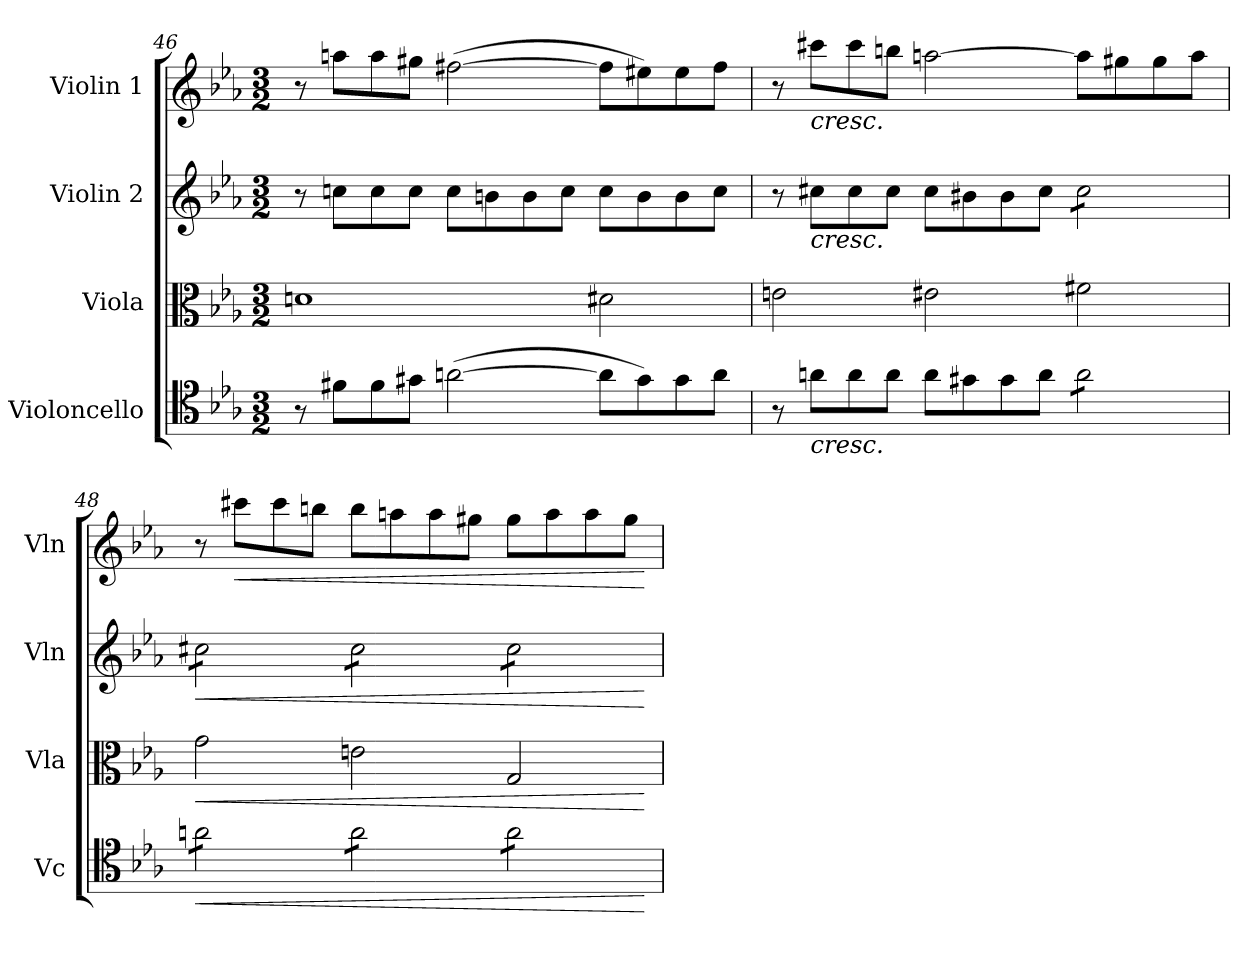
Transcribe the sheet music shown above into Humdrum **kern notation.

**kern	**dynam	**kern	**dynam	**kern	**dynam	**kern	**dynam
*part4	*part4	*part3	*part3	*part2	*part2	*part1	*part1
*staff4	*staff4	*staff3	*staff3	*staff2	*staff2	*staff1	*staff1
*I"Violoncello	*	*I"Viola	*	*I"Violin 2	*	*I"Violin 1	*
*I'Vc	*	*I'Vla	*	*I'Vln	*	*I'Vln	*
*clefC4	*	*clefC3	*	*clefG2	*	*clefG2	*
*k[b-e-a-]	*	*k[b-e-a-]	*	*k[b-e-a-]	*	*k[b-e-a-]	*
*M3/2	*	*M3/2	*	*M3/2	*	*M3/2	*
=46	=46	=46	=46	=46	=46	=46	=46
8r	.	1dn	.	8r	.	8r	.
8f#X\L	.	.	.	8ccn\L	.	8aan\L	.
8f#\	.	.	.	8cc\	.	8aa\	.
8g#X\J	.	.	.	8cc\J	.	8gg#X\J	.
([2an\	.	.	.	8cc\L	.	([2ff#X\	.
.	.	.	.	8bn\	.	.	.
.	.	.	.	8b\	.	.	.
.	.	.	.	8cc\J	.	.	.
8a\L]	.	2d#X\	.	8cc\L	.	8ff#\L]	.
8g#\)	.	.	.	8b\	.	8ee#X\)	.
8g#\	.	.	.	8b\	.	8ee#\	.
8a\J	.	.	.	8cc\J	.	8ff#\J	.
!!LO:LB:g=z
=47	=47	=47	=47	=47	=47	=47	=47
8r	.	2en\	.	8r	.	8r	.
!	!	!	!	!	!	!LO:TX:b:i:t=cresc.	!
!	!	!	!	!LO:TX:b:i:t=cresc.	!	!	!
!LO:TX:b:i:t=cresc.	!	!	!	!	!	!	!
8an\L	.	.	.	8cc#X\L	.	8ccc#X\L	.
8a\	.	.	.	8cc#\	.	8ccc#\	.
8a\J	.	.	.	8cc#\J	.	8bbn\J	.
8a\L	.	2e#X\	.	8cc#\L	.	[2aan\	.
8g#X\	.	.	.	8b#X\	.	.	.
8g#\	.	.	.	8b#\	.	.	.
8a\J	.	.	.	8cc#\J	.	.	.
*tremolo	*	*	*	*	*	*	*
*	*	*	*	*tremolo	*	*	*
8a\L	.	2f#X\	.	8cc#\L	.	8aa\L]	.
8a\	.	.	.	8cc#\	.	8gg#X\	.
8a\	.	.	.	8cc#\	.	8gg#\	.
8a\J	.	.	.	8cc#\J	.	8aa\J	.
=48	=48	=48	=48	=48	=48	=48	=48
!	!LO:HP:b	!	!LO:HP:b	!	!LO:HP:b	!	!
8an\L	<	2g\	<	8cc#X\L	<	8r	.
!	!	!	!	!	!	!	!LO:HP:b
8an\	.	.	.	8cc#X\	.	8ccc#X\L	<
8an\	.	.	.	8cc#X\	.	8ccc#\	.
8an\J	.	.	.	8cc#X\J	.	8bbn\J	.
8a\L	.	2en\	.	8cc#\L	.	8bb\L	.
8a\	.	.	.	8cc#\	.	8aan\	.
8a\	.	.	.	8cc#\	.	8aa\	.
8a\J	.	.	.	8cc#\J	.	8gg#X\J	.
8a\L	.	2G/	.	8cc#\L	.	8gg#\L	.
8a\	.	.	.	8cc#\	.	8aa\	.
8a\	.	.	.	8cc#\	.	8aa\	.
8a\J	.	.	.	8cc#\J	.	8gg#\J	.
*	*	*	*	*Xtremolo	*	*	*
*Xtremolo	*	*	*	*	*	*	*
.	[	.	[	.	[	.	[
=	=	=	=	=	=	=	=
*-	*-	*-	*-	*-	*-	*-	*-
